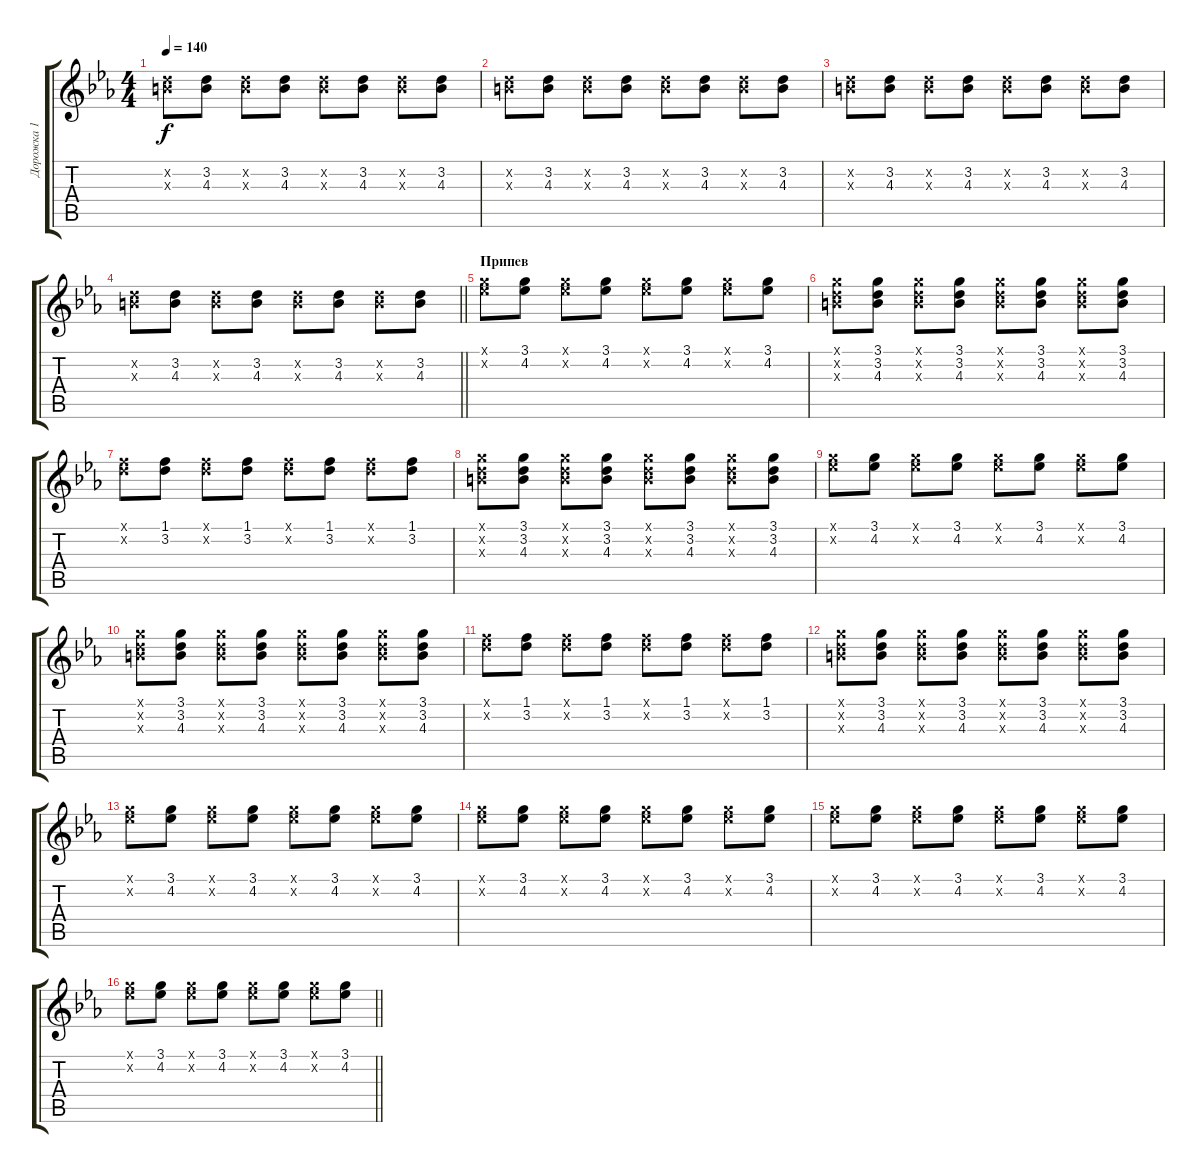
\track ("Дорожка 1" "Дорожка 1") {instrument overdrivenguitar}
\staff {score tabs}
\tuning (E4 B3 G3 D3 A2 E2) {hide}
\ts (4 4)
\tempo 140
\clef g2
\ks cminor
(3.2{x} 4.3{x}).8{dy f} (3.2 4.3).8 (3.2{x} 4.3{x}).8 (3.2 4.3).8 (3.2{x} 4.3{x}).8 (3.2 4.3).8 (3.2{x} 4.3{x}).8 (3.2 4.3).8 |
(3.2{x} 4.3{x}).8 (3.2 4.3).8 (3.2{x} 4.3{x}).8 (3.2 4.3).8 (3.2{x} 4.3{x}).8 (3.2 4.3).8 (3.2{x} 4.3{x}).8 (3.2 4.3).8 |
(3.2{x} 4.3{x}).8 (3.2 4.3).8 (3.2{x} 4.3{x}).8 (3.2 4.3).8 (3.2{x} 4.3{x}).8 (3.2 4.3).8 (3.2{x} 4.3{x}).8 (3.2 4.3).8 |
\barLineRight lightlight
(3.2{x} 4.3{x}).8 (3.2 4.3).8 (3.2{x} 4.3{x}).8 (3.2 4.3).8 (3.2{x} 4.3{x}).8 (3.2 4.3).8 (3.2{x} 4.3{x}).8 (3.2 4.3).8 |
\section ("" "Припев")
(3.1{x} 4.2{x}).8 (3.1 4.2).8 (3.1{x} 4.2{x}).8 (3.1 4.2).8 (3.1{x} 4.2{x}).8 (3.1 4.2).8 (3.1{x} 4.2{x}).8 (3.1 4.2).8 |
(3.1{x} 3.2{x} 4.3{x}).8 (3.1 3.2 4.3).8 (3.1{x} 3.2{x} 4.3{x}).8 (3.1 3.2 4.3).8 (3.1{x} 3.2{x} 4.3{x}).8 (3.1 3.2 4.3).8 (3.1{x} 3.2{x} 4.3{x}).8 (3.1 3.2 4.3).8 |
(1.1{x} 3.2{x}).8 (1.1 3.2).8 (1.1{x} 3.2{x}).8 (1.1 3.2).8 (1.1{x} 3.2{x}).8 (1.1 3.2).8 (1.1{x} 3.2{x}).8 (1.1 3.2).8 |
(3.1{x} 3.2{x} 4.3{x}).8 (3.1 3.2 4.3).8 (3.1{x} 3.2{x} 4.3{x}).8 (3.1 3.2 4.3).8 (3.1{x} 3.2{x} 4.3{x}).8 (3.1 3.2 4.3).8 (3.1{x} 3.2{x} 4.3{x}).8 (3.1 3.2 4.3).8 |
(3.1{x} 4.2{x}).8 (3.1 4.2).8 (3.1{x} 4.2{x}).8 (3.1 4.2).8 (3.1{x} 4.2{x}).8 (3.1 4.2).8 (3.1{x} 4.2{x}).8 (3.1 4.2).8 |
(3.1{x} 3.2{x} 4.3{x}).8 (3.1 3.2 4.3).8 (3.1{x} 3.2{x} 4.3{x}).8 (3.1 3.2 4.3).8 (3.1{x} 3.2{x} 4.3{x}).8 (3.1 3.2 4.3).8 (3.1{x} 3.2{x} 4.3{x}).8 (3.1 3.2 4.3).8 |
(1.1{x} 3.2{x}).8 (1.1 3.2).8 (1.1{x} 3.2{x}).8 (1.1 3.2).8 (1.1{x} 3.2{x}).8 (1.1 3.2).8 (1.1{x} 3.2{x}).8 (1.1 3.2).8 |
(3.1{x} 3.2{x} 4.3{x}).8 (3.1 3.2 4.3).8 (3.1{x} 3.2{x} 4.3{x}).8 (3.1 3.2 4.3).8 (3.1{x} 3.2{x} 4.3{x}).8 (3.1 3.2 4.3).8 (3.1{x} 3.2{x} 4.3{x}).8 (3.1 3.2 4.3).8 |
(3.1{x} 4.2{x}).8 (3.1 4.2).8 (3.1{x} 4.2{x}).8 (3.1 4.2).8 (3.1{x} 4.2{x}).8 (3.1 4.2).8 (3.1{x} 4.2{x}).8 (3.1 4.2).8 |
(3.1{x} 4.2{x}).8 (3.1 4.2).8 (3.1{x} 4.2{x}).8 (3.1 4.2).8 (3.1{x} 4.2{x}).8 (3.1 4.2).8 (3.1{x} 4.2{x}).8 (3.1 4.2).8 |
(3.1{x} 4.2{x}).8 (3.1 4.2).8 (3.1{x} 4.2{x}).8 (3.1 4.2).8 (3.1{x} 4.2{x}).8 (3.1 4.2).8 (3.1{x} 4.2{x}).8 (3.1 4.2).8 |
\barLineRight lightlight
(3.1{x} 4.2{x}).8 (3.1 4.2).8 (3.1{x} 4.2{x}).8 (3.1 4.2).8 (3.1{x} 4.2{x}).8 (3.1 4.2).8 (3.1{x} 4.2{x}).8 (3.1 4.2).8
